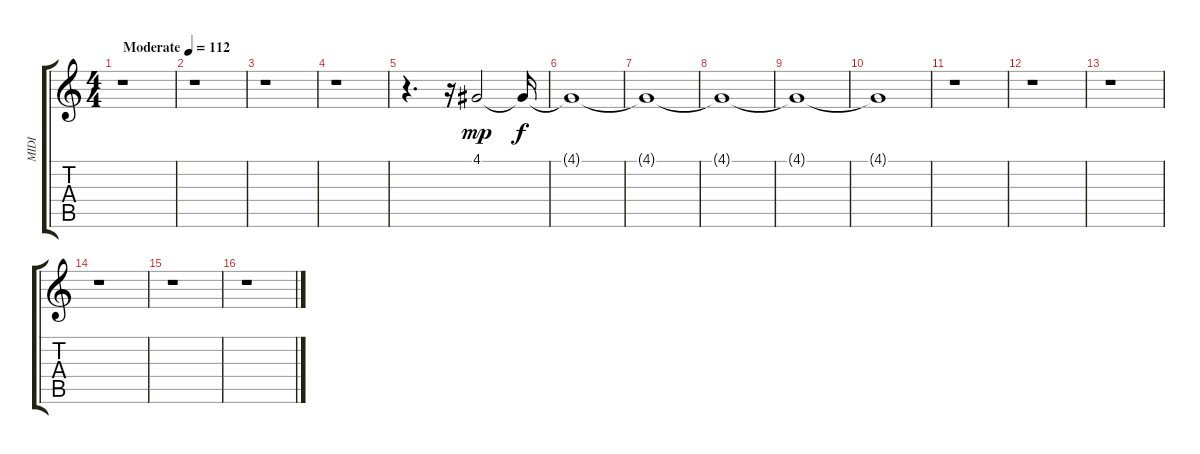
\track ("MIDI" "MIDI") {instrument stringensemble2}
\staff {score tabs}
\tuning (E4 B3 G3 D3 A2 E2) {hide}
\ts (4 4)
\tempo (112 "Moderate")
\clef g2
\ks c
r.1{dy mp instrument stringensemble2} |
r.1 |
r.1 |
r.1 |
r.4{d} r.16 4.1.2 4.1{t}.16{dy f} |
4.1{t}.1 |
4.1{t}.1 |
4.1{t}.1 |
4.1{t}.1 |
4.1{t}.1 |
r.1 |
r.1 |
r.1 |
r.1 |
r.1 |
r.1
